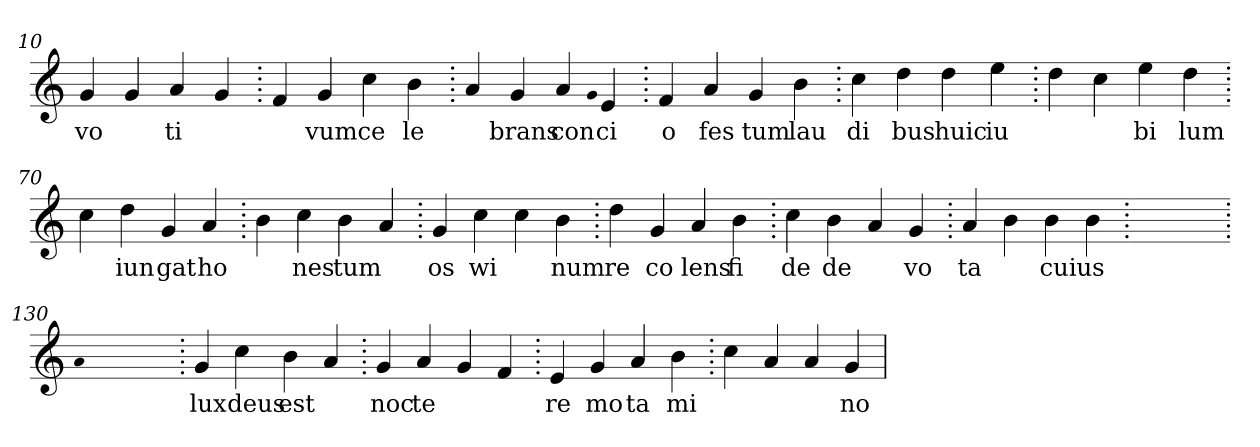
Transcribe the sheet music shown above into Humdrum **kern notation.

**kern	**text
*part1	*part1
*staff1	*staff1
*clefG2	*
=10.	=10.
4g	vo
4g	.
4a	ti
4g	.
=20.	=20.
4f	.
4g	vum
4cc	ce
4b	le
=30.	=30.
4a	.
4g	brans
4a	con
qqg	.
4e	ci
=40.	=40.
4f	o
4a	fes
4g	tum
4b	lau
=50.	=50.
4cc	di
4dd	bus
4dd	huic
4ee	iu
=60.	=60.
4dd	.
4cc	.
4ee	bi
4dd	lum
=70.	=70.
4cc	.
4dd	iun
4g	gat
4a	ho
=80.	=80.
4b	.
4cc	nes
4b	tum
4a	.
=90.	=90.
4g	os
4cc	wi
4cc	.
4b	num
=100.	=100.
4dd	re
4g	co
4a	lens
4b	fi
=110.	=110.
4cc	de
4b	de
4a	.
4g	vo
=120.	=120.
4a	ta
4b	.
4b	cui
4b	us
=130.	=130.
1ryy	.
=130.	=130.
qqa	.
1ryy	.
=130.	=130.
4g	lux
4cc	deus
4b	est
4a	.
=140.	=140.
4g	noc
4a	te
4g	.
4f	.
=150.	=150.
4e	re
4g	mo
4a	ta
4b	mi
=160.	=160.
4cc	.
4a	.
4a	.
4g	no
=	=
*-	*-
